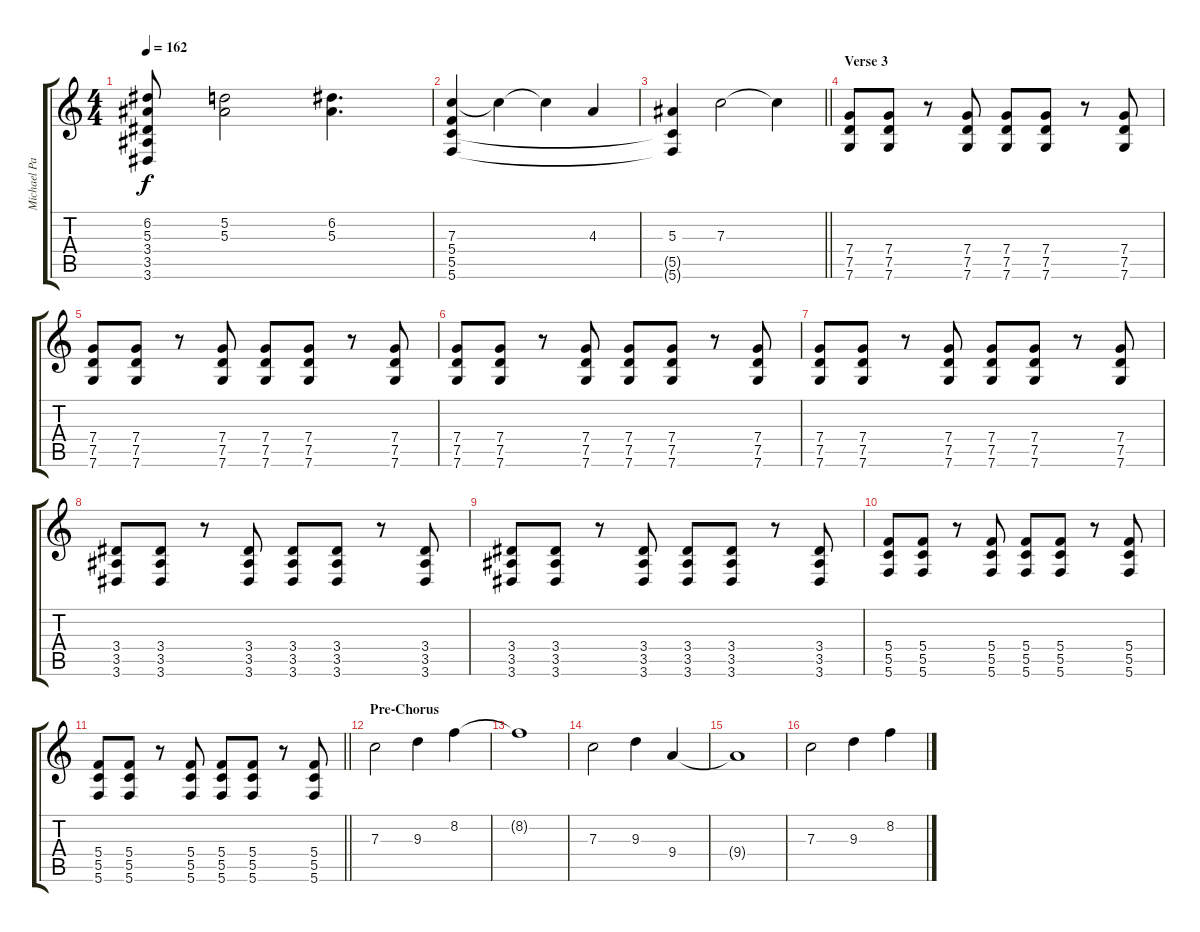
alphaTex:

\track ("Michael Padget" "Michael Pa") {instrument distortionguitar}
\staff {score tabs}
\tuning (D4 A3 F3 C3 G2 C2) {hide}
\ts (4 4)
\tempo 162
\clef g2
\ks c
(6.2{t} 5.3{t} 3.4{t} 3.5{t} 3.6{t}).8{dy f} (5.2 5.3).2 (6.2 5.3).4{d} |
(7.3 5.4 5.5 5.6).4 7.3{t}.4 7.3{t}.4 4.3.4 |
\barLineRight lightlight
(5.3 5.5{t} 5.6{t}).4 7.3.2 7.3{t}.4 |
\section ("" "Verse 3")
(7.4 7.5 7.6).8 (7.4 7.5 7.6).8 r.8 (7.4 7.5 7.6).8 (7.4 7.5 7.6).8 (7.4 7.5 7.6).8 r.8 (7.4 7.5 7.6).8 |
(7.4 7.5 7.6).8 (7.4 7.5 7.6).8 r.8 (7.4 7.5 7.6).8 (7.4 7.5 7.6).8 (7.4 7.5 7.6).8 r.8 (7.4 7.5 7.6).8 |
(7.4 7.5 7.6).8 (7.4 7.5 7.6).8 r.8 (7.4 7.5 7.6).8 (7.4 7.5 7.6).8 (7.4 7.5 7.6).8 r.8 (7.4 7.5 7.6).8 |
(7.4 7.5 7.6).8 (7.4 7.5 7.6).8 r.8 (7.4 7.5 7.6).8 (7.4 7.5 7.6).8 (7.4 7.5 7.6).8 r.8 (7.4 7.5 7.6).8 |
(3.4 3.5 3.6).8 (3.4 3.5 3.6).8 r.8 (3.4 3.5 3.6).8 (3.4 3.5 3.6).8 (3.4 3.5 3.6).8 r.8 (3.4 3.5 3.6).8 |
(3.4 3.5 3.6).8 (3.4 3.5 3.6).8 r.8 (3.4 3.5 3.6).8 (3.4 3.5 3.6).8 (3.4 3.5 3.6).8 r.8 (3.4 3.5 3.6).8 |
(5.4 5.5 5.6).8 (5.4 5.5 5.6).8 r.8 (5.4 5.5 5.6).8 (5.4 5.5 5.6).8 (5.4 5.5 5.6).8 r.8 (5.4 5.5 5.6).8 |
\barLineRight lightlight
(5.4 5.5 5.6).8 (5.4 5.5 5.6).8 r.8 (5.4 5.5 5.6).8 (5.4 5.5 5.6).8 (5.4 5.5 5.6).8 r.8 (5.4 5.5 5.6).8 |
\section ("" "Pre-Chorus")
7.3.2 9.3.4 8.2.4 |
8.2{t}.1 |
7.3.2 9.3.4 9.4.4 |
9.4{t}.1 |
7.3.2 9.3.4 8.2.4
